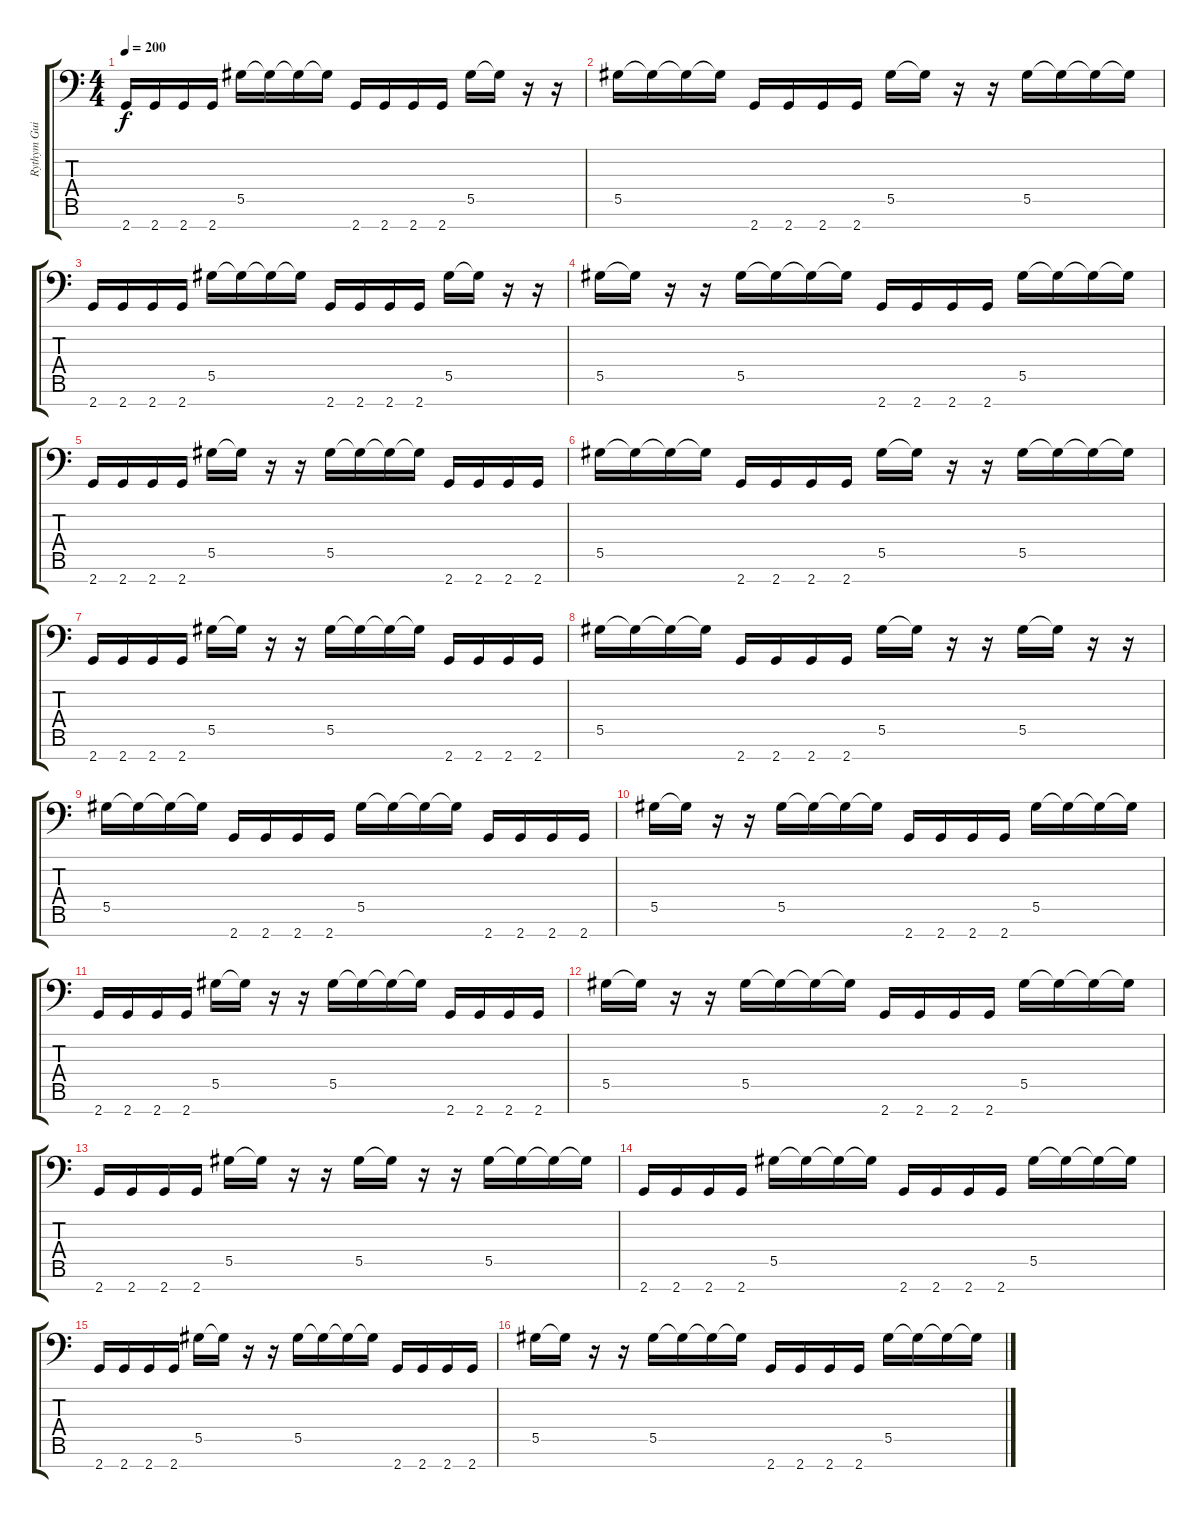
\track ("Rythym Guitar 2 (Tuned To F)" "Rythym Gui") {instrument distortionguitar}
\staff {score tabs}
\tuning (Bb3 Gb3 Db3 Ab2 Eb2 Bb1 F1) {hide}
\ts (4 4)
\tempo 200
\clef f4
\ks c
2.7.16{dy f} 2.7.16 2.7.16 2.7.16 5.5.16 5.5{t}.16 5.5{t}.16 5.5{t}.16 2.7.16 2.7.16 2.7.16 2.7.16 5.5.16 5.5{t}.16 r.16 r.16 |
5.5.16 5.5{t}.16 5.5{t}.16 5.5{t}.16 2.7.16 2.7.16 2.7.16 2.7.16 5.5.16 5.5{t}.16 r.16 r.16 5.5.16 5.5{t}.16 5.5{t}.16 5.5{t}.16 |
2.7.16 2.7.16 2.7.16 2.7.16 5.5.16 5.5{t}.16 5.5{t}.16 5.5{t}.16 2.7.16 2.7.16 2.7.16 2.7.16 5.5.16 5.5{t}.16 r.16 r.16 |
5.5.16 5.5{t}.16 r.16 r.16 5.5.16 5.5{t}.16 5.5{t}.16 5.5{t}.16 2.7.16 2.7.16 2.7.16 2.7.16 5.5.16 5.5{t}.16 5.5{t}.16 5.5{t}.16 |
2.7.16 2.7.16 2.7.16 2.7.16 5.5.16 5.5{t}.16 r.16 r.16 5.5.16 5.5{t}.16 5.5{t}.16 5.5{t}.16 2.7.16 2.7.16 2.7.16 2.7.16 |
5.5.16 5.5{t}.16 5.5{t}.16 5.5{t}.16 2.7.16 2.7.16 2.7.16 2.7.16 5.5.16 5.5{t}.16 r.16 r.16 5.5.16 5.5{t}.16 5.5{t}.16 5.5{t}.16 |
2.7.16 2.7.16 2.7.16 2.7.16 5.5.16 5.5{t}.16 r.16 r.16 5.5.16 5.5{t}.16 5.5{t}.16 5.5{t}.16 2.7.16 2.7.16 2.7.16 2.7.16 |
5.5.16 5.5{t}.16 5.5{t}.16 5.5{t}.16 2.7.16 2.7.16 2.7.16 2.7.16 5.5.16 5.5{t}.16 r.16 r.16 5.5.16 5.5{t}.16 r.16 r.16 |
5.5.16 5.5{t}.16 5.5{t}.16 5.5{t}.16 2.7.16 2.7.16 2.7.16 2.7.16 5.5.16 5.5{t}.16 5.5{t}.16 5.5{t}.16 2.7.16 2.7.16 2.7.16 2.7.16 |
5.5.16 5.5{t}.16 r.16 r.16 5.5.16 5.5{t}.16 5.5{t}.16 5.5{t}.16 2.7.16 2.7.16 2.7.16 2.7.16 5.5.16 5.5{t}.16 5.5{t}.16 5.5{t}.16 |
2.7.16 2.7.16 2.7.16 2.7.16 5.5.16 5.5{t}.16 r.16 r.16 5.5.16 5.5{t}.16 5.5{t}.16 5.5{t}.16 2.7.16 2.7.16 2.7.16 2.7.16 |
5.5.16 5.5{t}.16 r.16 r.16 5.5.16 5.5{t}.16 5.5{t}.16 5.5{t}.16 2.7.16 2.7.16 2.7.16 2.7.16 5.5.16 5.5{t}.16 5.5{t}.16 5.5{t}.16 |
2.7.16 2.7.16 2.7.16 2.7.16 5.5.16 5.5{t}.16 r.16 r.16 5.5.16 5.5{t}.16 r.16 r.16 5.5.16 5.5{t}.16 5.5{t}.16 5.5{t}.16 |
2.7.16 2.7.16 2.7.16 2.7.16 5.5.16 5.5{t}.16 5.5{t}.16 5.5{t}.16 2.7.16 2.7.16 2.7.16 2.7.16 5.5.16 5.5{t}.16 5.5{t}.16 5.5{t}.16 |
2.7.16 2.7.16 2.7.16 2.7.16 5.5.16 5.5{t}.16 r.16 r.16 5.5.16 5.5{t}.16 5.5{t}.16 5.5{t}.16 2.7.16 2.7.16 2.7.16 2.7.16 |
5.5.16 5.5{t}.16 r.16 r.16 5.5.16 5.5{t}.16 5.5{t}.16 5.5{t}.16 2.7.16 2.7.16 2.7.16 2.7.16 5.5.16 5.5{t}.16 5.5{t}.16 5.5{t}.16
